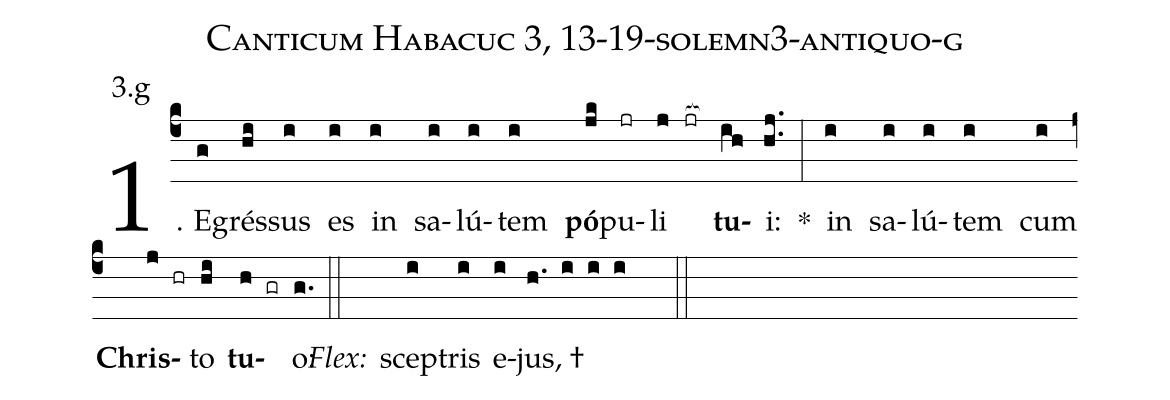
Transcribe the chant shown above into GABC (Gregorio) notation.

name: Canticum Habacuc 3, 13-19-solemn3-antiquo-g;
annotation: 3.g;
%%
(c4)1. E(g)grés(hi)sus(i) es(i) in(i) sa(i)lú(i)tem(i) <b>pó</b>(jk)pu(jr)li(j jr[ocb:1{]) <b>tu</b>(ih[ocb:0}])i:(hj..) *(:) in(i) sa(i)lú(i)tem(i) cum(i) <b>Chris</b>(j hr)to(hi) <b>tu</b>(h gr)o:(g.) (::)
<i>Flex:</i>()  scep(i)tris(i) e(i)jus, †(h. i i i  ::)
